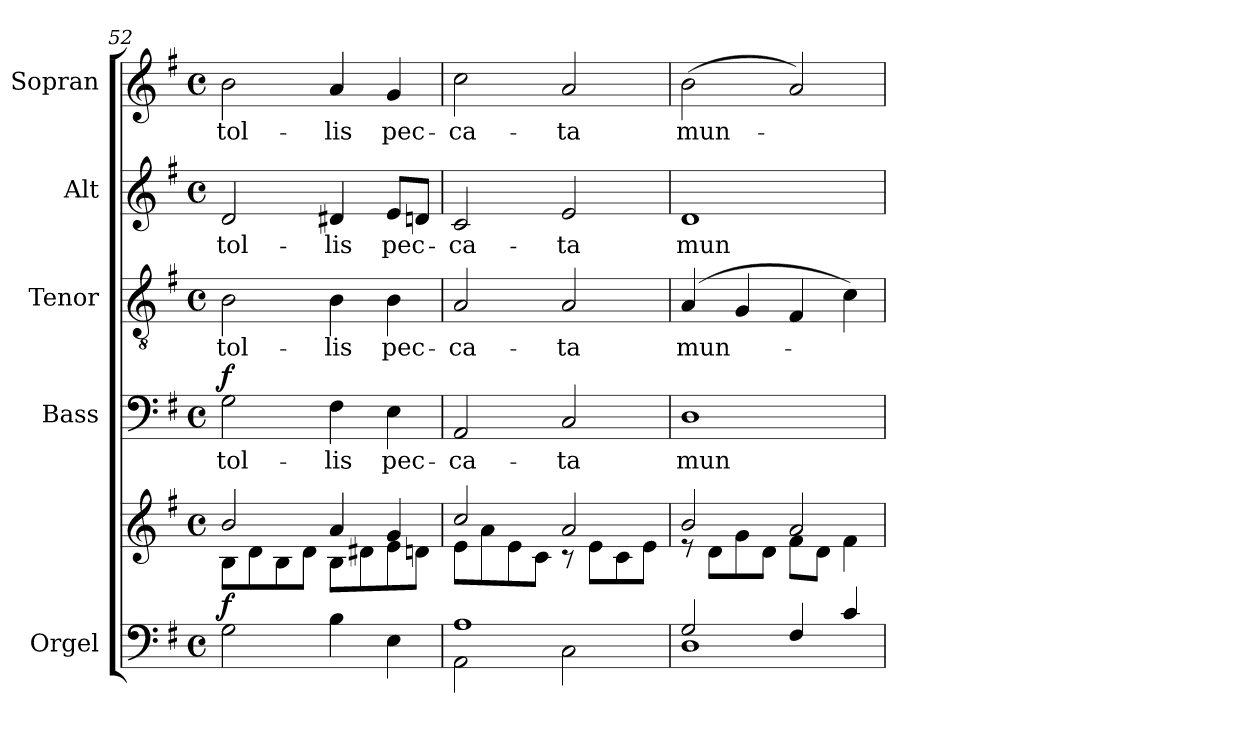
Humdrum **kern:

**kern	**kern	**dynam	**kern	**text	**dynam	**kern	**text	**kern	**text	**kern	**text
*part5	*part5	*part5	*part4	*part4	*part4	*part3	*part3	*part2	*part2	*part1	*part1
*staff6	*staff5	*staff5/6	*staff4	*staff4	*staff4	*staff3	*staff3	*staff2	*staff2	*staff1	*staff1
*I"Orgel	*	*	*I"Bass	*	*	*I"Tenor	*	*I"Alt	*	*I"Sopran	*
*I'Org.	*	*	*I'B.	*	*	*I'T.	*	*I'A.	*	*I'S.	*
*clefF4	*clefG2	*	*clefF4	*	*	*clefGv2	*	*clefG2	*	*clefG2	*
*k[f#]	*k[f#]	*	*k[f#]	*	*	*k[f#]	*	*k[f#]	*	*k[f#]	*
*G:	*G:	*	*G:	*	*	*G:	*	*G:	*	*G:	*
*M4/4	*M4/4	*	*M4/4	*	*	*M4/4	*	*M4/4	*	*M4/4	*
*met(c)	*met(c)	*	*met(c)	*	*	*met(c)	*	*met(c)	*	*met(c)	*
=52	=52	=52	=52	=52	=52	=52	=52	=52	=52	=52	=52
*	*^	*	*	*	*	*	*	*	*	*	*
!	!	!	!LO:DY:b	!	!LO:LY:b	!LO:DY:a	!	!LO:LY:b	!	!LO:LY:b	!	!LO:LY:b
2G\	2b/	8B\L	f	2G\	tol-	f	2B\	tol-	2d/	tol-	2b\	tol-
.	.	8d\	.	.	.	.	.	.	.	.	.	.
.	.	8B\	.	.	.	.	.	.	.	.	.	.
.	.	8d\J	.	.	.	.	.	.	.	.	.	.
!	!	!	!	!	!LO:LY:b	!	!	!LO:LY:b	!	!LO:LY:b	!	!LO:LY:b
4B\	4a/	8B\L	.	4F#\	-lis	.	4B\	-lis	4d#X/	-lis	4a/	-lis
.	.	8d#X\	.	.	.	.	.	.	.	.	.	.
!	!	!	!	!	!LO:LY:b	!	!	!LO:LY:b	!	!LO:LY:b	!	!LO:LY:b
4E\	4g/	8e\	.	4E\	pec-	.	4B\	pec-	8e/L	pec-	4g/	pec-
.	.	8dn\J	.	.	.	.	.	.	8dn/J	.	.	.
=53	=53	=53	=53	=53	=53	=53	=53	=53	=53	=53	=53	=53
*^	*	*	*	*	*	*	*	*	*	*	*	*
!	!	!	!	!	!	!LO:LY:b	!	!	!LO:LY:b	!	!LO:LY:b	!	!LO:LY:b
1A	2AA\	2cc/	8e\L	.	2AA/	-ca-	.	2A/	-ca-	2c/	-ca-	2cc\	-ca-
.	.	.	8a\	.	.	.	.	.	.	.	.	.	.
.	.	.	8e\	.	.	.	.	.	.	.	.	.	.
.	.	.	8c\J	.	.	.	.	.	.	.	.	.	.
!	!	!	!	!	!	!LO:LY:b	!	!	!LO:LY:b	!	!LO:LY:b	!	!LO:LY:b
.	2C\	2a/	8rc	.	2C/	-ta	.	2A/	-ta	2e/	-ta	2a/	-ta
.	.	.	8e\L	.	.	.	.	.	.	.	.	.	.
.	.	.	8c\	.	.	.	.	.	.	.	.	.	.
.	.	.	8e\J	.	.	.	.	.	.	.	.	.	.
=54	=54	=54	=54	=54	=54	=54	=54	=54	=54	=54	=54	=54	=54
!	!	!	!	!	!	!LO:LY:b	!	!	!LO:LY:b	!	!LO:LY:b	!	!LO:LY:b
2G/	1D	2b/	8re	.	1D	mun-	.	(4A/	mun-	1d	mun-	(>2b\	mun-
.	.	.	8d\L	.	.	.	.	.	.	.	.	.	.
.	.	.	8g\	.	.	.	.	4G/	.	.	.	.	.
.	.	.	8d\J	.	.	.	.	.	.	.	.	.	.
4F#/	.	2a/	8f#\L	.	.	.	.	4F#/	.	.	.	2a/)	.
.	.	.	8d\J	.	.	.	.	.	.	.	.	.	.
4c/	.	.	4f#\	.	.	.	.	4c\)	.	.	.	.	.
*v	*v	*	*	*	*	*	*	*	*	*	*	*	*
*	*v	*v	*	*	*	*	*	*	*	*	*	*
=	=	=	=	=	=	=	=	=	=	=	=
*-	*-	*-	*-	*-	*-	*-	*-	*-	*-	*-	*-
